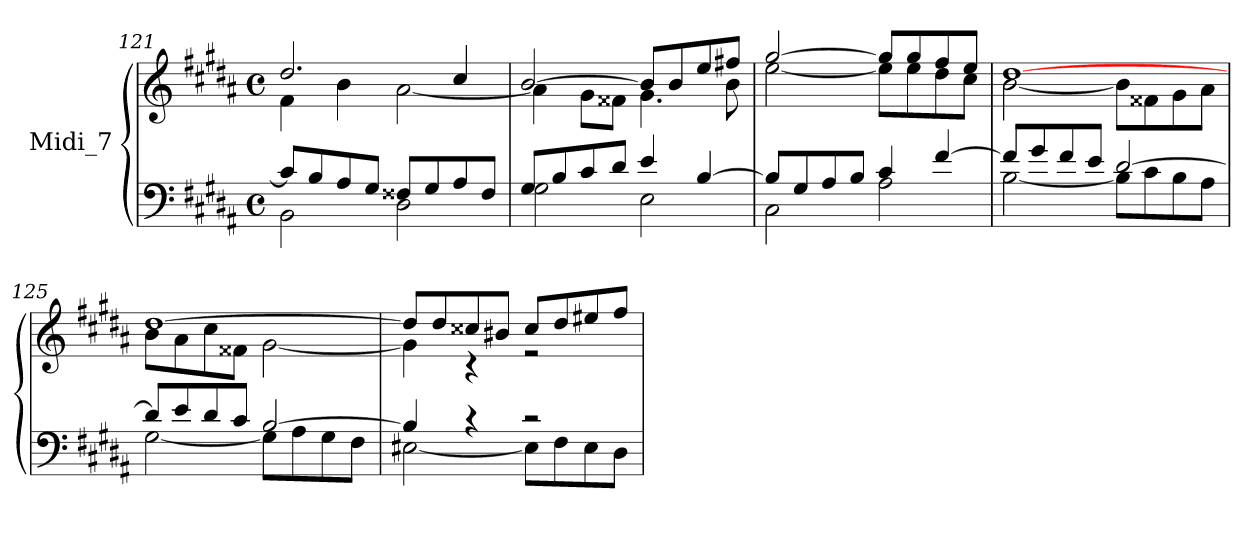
**kern	**kern
*part1	*part1
*staff2	*staff1
*I"Midi_7	*
*clefF4	*clefG2
*k[f#c#g#d#a#]	*k[f#c#g#d#a#]
*B:	*B:
*M4/4	*M4/4
*met(c)	*met(c)
=121	=121
*^	*^
8c#/L]	2BB\	2.dd#/	4f#\
8B/	.	.	.
8A#/	.	.	4b\
8G#/J	.	.	.
8F##X/L	2D#\	.	[2a#\
8G#/	.	.	.
8A#/	.	4cc#/	.
8F##/J	.	.	.
=122	=122	=122	=122
8G#L	2G#\	[2b/	4a#\]
8B	.	.	.
8c#	.	.	8g#\L
8d#J	.	.	8f##X\J
4e/	2E\	8bL]	4.g#\
.	.	8b	.
[4B/	.	8ee	.
.	.	8ff#XJ	8b\
=123	=123	=123	=123
8B/L]	2C#\	[2gg#/	[2ee\
8G#/	.	.	.
8A#/	.	.	.
8B/J	.	.	.
4c#/	2A#\	8gg#/L]	8eeL]
.	.	8gg#/	8ee
[4f#/	.	8ff#/	8dd#
.	.	8ee/J	8cc#J
!!LO:LB:g=z	!!
=124	=124	=124	=124
8f#/L]	[2B\	[1dd#/	[2b\
8g#/	.	.	.
8f#/	.	.	.
8e/J	.	.	.
[2d#/	8BL]	.	8bL]
.	8c#	.	8f##X
.	8B	.	8g#
.	8A#J	.	8a#J
=125	=125	=125	=125
8d#/L]	[2G#\	[1dd#/	8b\L
8e/	.	.	8a#\
8d#/	.	.	8cc#\
8c#/J	.	.	8f##X\J
[2B/	8G#\L]	.	[2g#\
.	8A#\	.	.
.	8G#\	.	.
.	8F#\J	.	.
=126	=126	=126	=126
4B/]	[2E#X\	8dd#/L]	4g#\]
.	.	8dd#/	.
4r	.	8cc##X/	4r
.	.	8b#X/J	.
2r	8E#L]	8cc##L	2r
.	8F#	8dd#	.
.	8E#	8ee#X	.
.	8D#J	8ff#J	.
*v	*v	*	*
*	*v	*v
=	=
*-	*-
